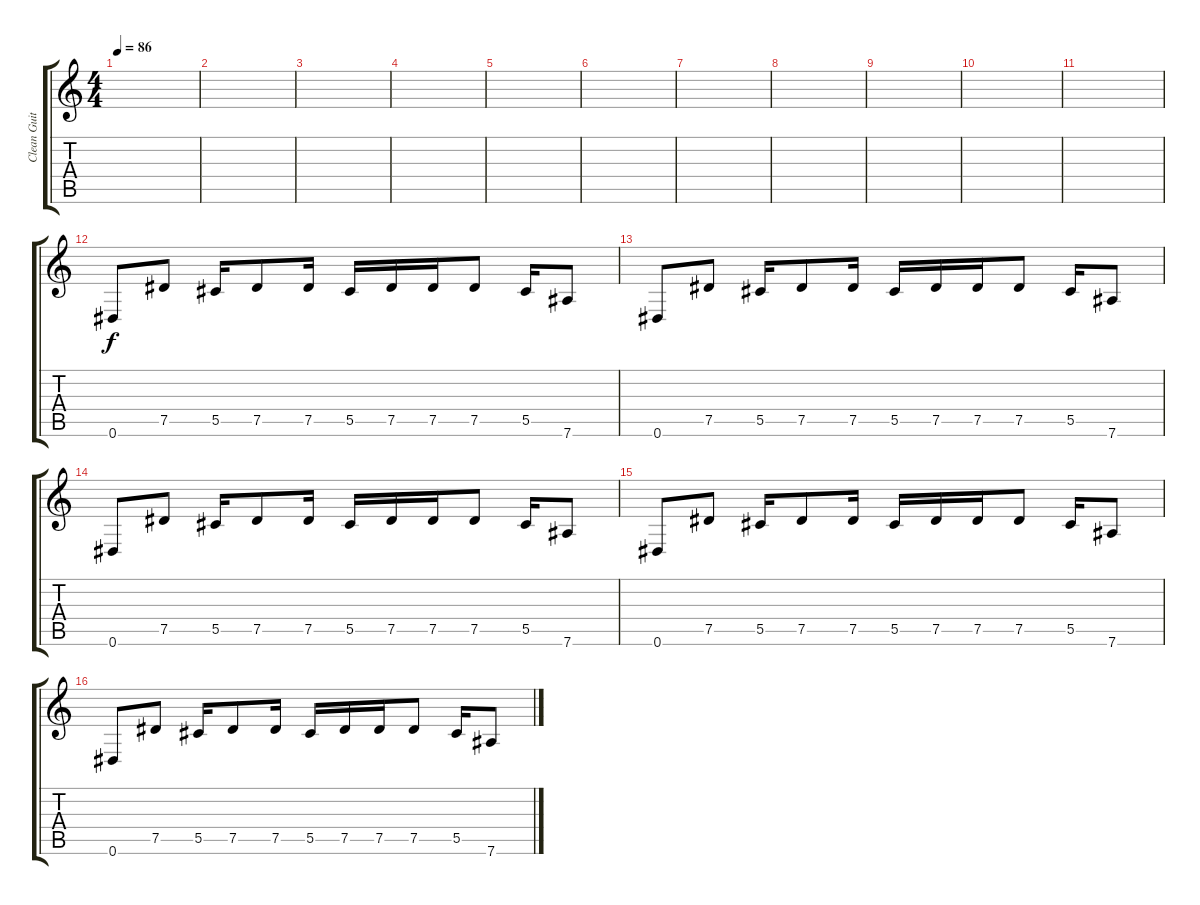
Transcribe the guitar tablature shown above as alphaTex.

\track ("Clean Guitar" "Clean Guit") {instrument electricguitarmuted}
\staff {score tabs}
\tuning (Eb4 Bb3 Gb3 Db3 Ab2 Eb2) {hide}
\ts (4 4)
\tempo 86
\clef g2
\ks c
|
|
|
|
|
|
|
|
|
|
|
0.6.8 7.5.8 5.5.16 7.5.8 7.5.16 5.5.16 7.5.16 7.5.16 7.5.8 5.5.16 7.6.8 |
0.6.8 7.5.8 5.5.16 7.5.8 7.5.16 5.5.16 7.5.16 7.5.16 7.5.8 5.5.16 7.6.8 |
0.6.8 7.5.8 5.5.16 7.5.8 7.5.16 5.5.16 7.5.16 7.5.16 7.5.8 5.5.16 7.6.8 |
0.6.8 7.5.8 5.5.16 7.5.8 7.5.16 5.5.16 7.5.16 7.5.16 7.5.8 5.5.16 7.6.8 |
0.6.8 7.5.8 5.5.16 7.5.8 7.5.16 5.5.16 7.5.16 7.5.16 7.5.8 5.5.16 7.6.8
